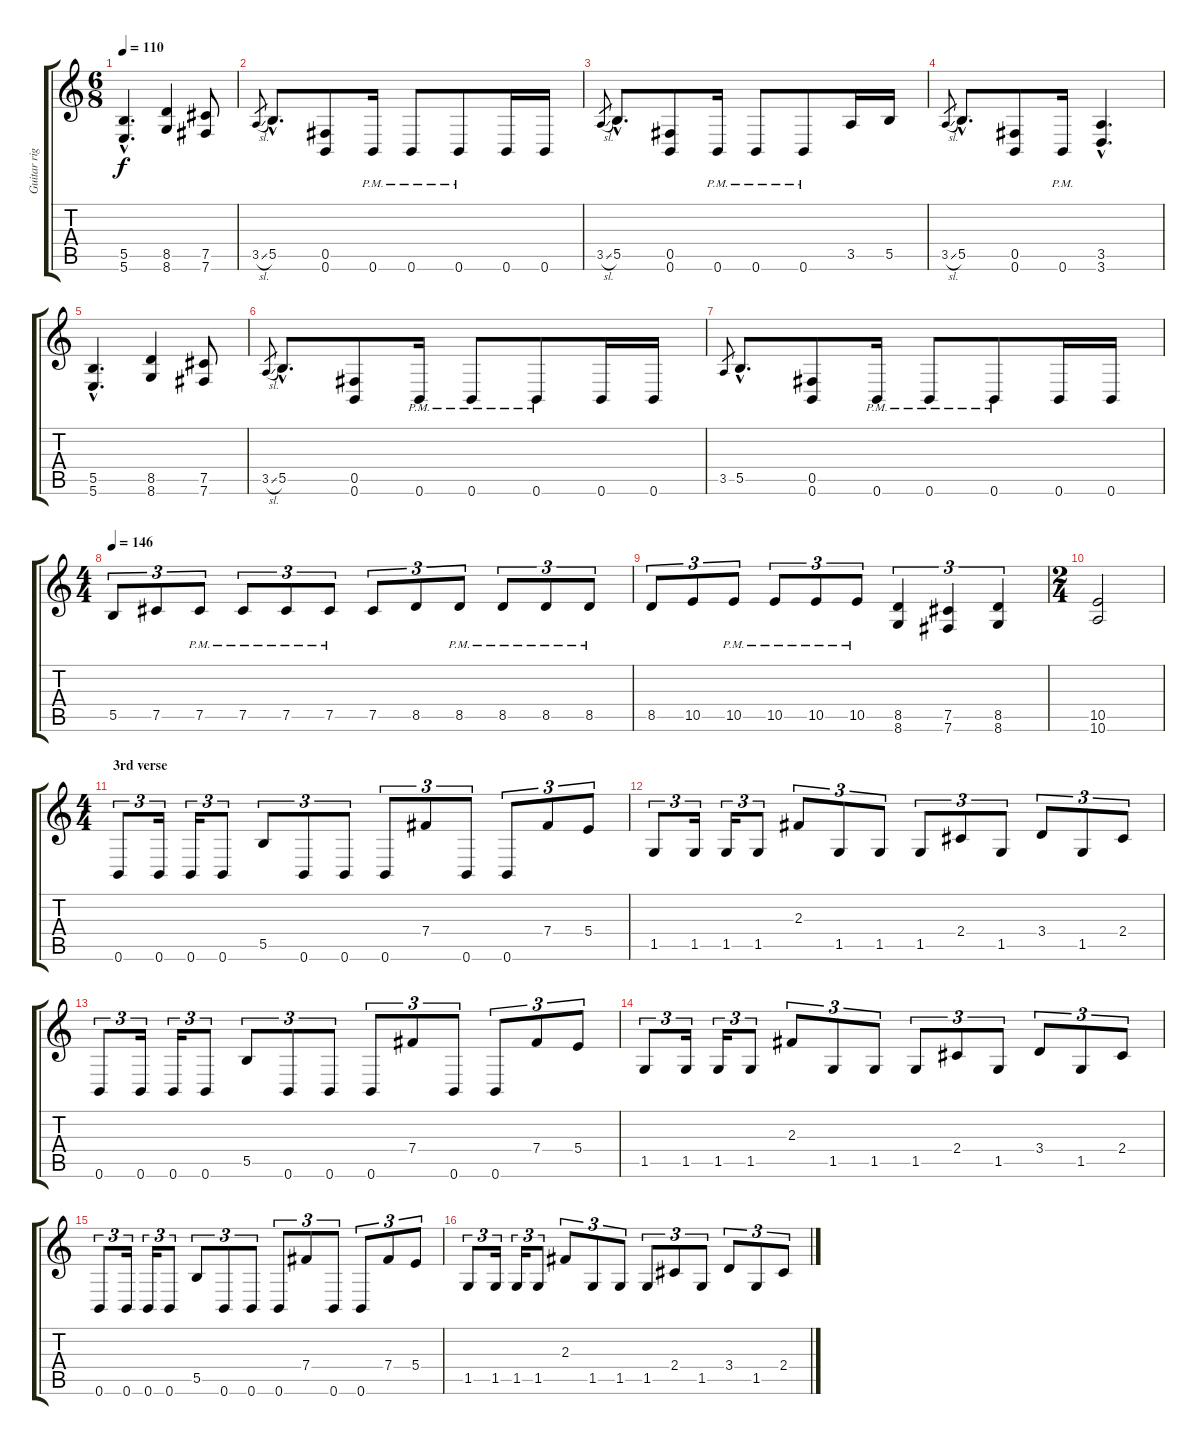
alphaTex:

\track ("Guitar right channel" "Guitar rig") {instrument distortionguitar}
\staff {score tabs}
\tuning (Db4 Ab3 E3 B2 Gb2 B1) {hide}
\ts (6 8)
\tempo 110
\clef g2
\ks c
(5.5{hac} 5.6{hac}).4{d dy f} (8.5 8.6).4 (7.5 7.6).8 |
3.5{sl}.8{gr} 5.5{hac}.8{d} (0.5 0.6).8 0.6{pm}.16 0.6{pm}.8 0.6{pm}.8 0.6.16 0.6.16 |
3.5{sl}.8{gr} 5.5{hac}.8{d} (0.5 0.6).8 0.6{pm}.16 0.6{pm}.8 0.6{pm}.8 3.5.16 5.5.16 |
3.5{sl}.8{gr} 5.5{hac}.8{d} (0.5 0.6).8 0.6{pm}.16 (3.5{hac} 3.6{hac}).4{d} |
(5.5{hac} 5.6{hac}).4{d} (8.5 8.6).4 (7.5 7.6).8 |
3.5{sl}.8{gr} 5.5{hac}.8{d} (0.5 0.6).8 0.6{pm}.16 0.6{pm}.8 0.6{pm}.8 0.6.16 0.6.16 |
3.5.8{gr} 5.5{hac}.8{d} (0.5 0.6).8 0.6{pm}.16 0.6{pm}.8 0.6{pm}.8 0.6.16 0.6.16 |
\ts (4 4)
\tempo 146
5.5.8{tu (3 2)} 7.5.8{tu (3 2)} 7.5{pm}.8{tu (3 2)} 7.5{pm}.8{tu (3 2)} 7.5{pm}.8{tu (3 2)} 7.5{pm}.8{tu (3 2)} 7.5.8{tu (3 2)} 8.5.8{tu (3 2)} 8.5{pm}.8{tu (3 2)} 8.5{pm}.8{tu (3 2)} 8.5{pm}.8{tu (3 2)} 8.5{pm}.8{tu (3 2)} |
8.5.8{tu (3 2)} 10.5.8{tu (3 2)} 10.5{pm}.8{tu (3 2)} 10.5{pm}.8{tu (3 2)} 10.5{pm}.8{tu (3 2)} 10.5{pm}.8{tu (3 2)} (8.5 8.6).4{tu (3 2)} (7.5 7.6).4{tu (3 2)} (8.5 8.6).4{tu (3 2)} |
\ts (2 4)
(10.5 10.6).2 |
\ts (4 4)
\section ("" "3rd verse")
0.6.8{tu (3 2)} 0.6.16{tu (3 2)} 0.6.16{tu (3 2)} 0.6.8{tu (3 2)} 5.5.8{tu (3 2)} 0.6.8{tu (3 2)} 0.6.8{tu (3 2)} 0.6.8{tu (3 2)} 7.4.8{tu (3 2)} 0.6.8{tu (3 2)} 0.6.8{tu (3 2)} 7.4.8{tu (3 2)} 5.4.8{tu (3 2)} |
1.5.8{tu (3 2)} 1.5.16{tu (3 2)} 1.5.16{tu (3 2)} 1.5.8{tu (3 2)} 2.3.8{tu (3 2)} 1.5.8{tu (3 2)} 1.5.8{tu (3 2)} 1.5.8{tu (3 2)} 2.4.8{tu (3 2)} 1.5.8{tu (3 2)} 3.4.8{tu (3 2)} 1.5.8{tu (3 2)} 2.4.8{tu (3 2)} |
0.6.8{tu (3 2)} 0.6.16{tu (3 2)} 0.6.16{tu (3 2)} 0.6.8{tu (3 2)} 5.5.8{tu (3 2)} 0.6.8{tu (3 2)} 0.6.8{tu (3 2)} 0.6.8{tu (3 2)} 7.4.8{tu (3 2)} 0.6.8{tu (3 2)} 0.6.8{tu (3 2)} 7.4.8{tu (3 2)} 5.4.8{tu (3 2)} |
1.5.8{tu (3 2)} 1.5.16{tu (3 2)} 1.5.16{tu (3 2)} 1.5.8{tu (3 2)} 2.3.8{tu (3 2)} 1.5.8{tu (3 2)} 1.5.8{tu (3 2)} 1.5.8{tu (3 2)} 2.4.8{tu (3 2)} 1.5.8{tu (3 2)} 3.4.8{tu (3 2)} 1.5.8{tu (3 2)} 2.4.8{tu (3 2)} |
0.6.8{tu (3 2)} 0.6.16{tu (3 2)} 0.6.16{tu (3 2)} 0.6.8{tu (3 2)} 5.5.8{tu (3 2)} 0.6.8{tu (3 2)} 0.6.8{tu (3 2)} 0.6.8{tu (3 2)} 7.4.8{tu (3 2)} 0.6.8{tu (3 2)} 0.6.8{tu (3 2)} 7.4.8{tu (3 2)} 5.4.8{tu (3 2)} |
1.5.8{tu (3 2)} 1.5.16{tu (3 2)} 1.5.16{tu (3 2)} 1.5.8{tu (3 2)} 2.3.8{tu (3 2)} 1.5.8{tu (3 2)} 1.5.8{tu (3 2)} 1.5.8{tu (3 2)} 2.4.8{tu (3 2)} 1.5.8{tu (3 2)} 3.4.8{tu (3 2)} 1.5.8{tu (3 2)} 2.4.8{tu (3 2)}
